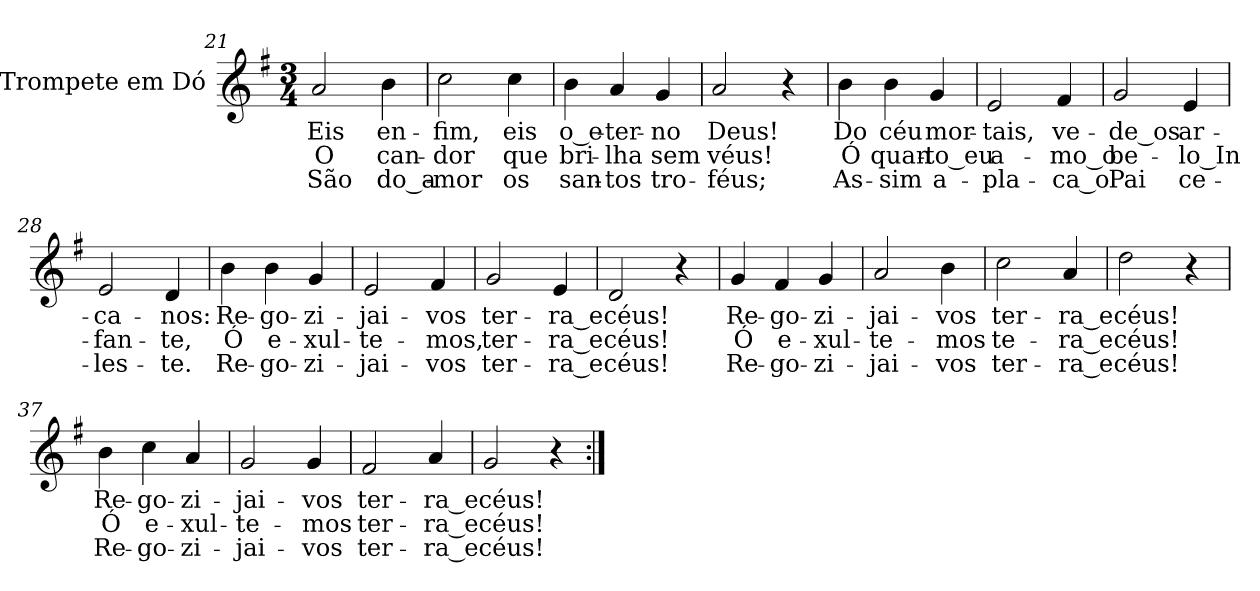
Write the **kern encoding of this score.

**kern	**text	**text	**text
*part1	*part1	*part1	*part1
*staff1	*staff1	*staff1	*staff1
*I"Trompete em Dó	*	*	*
*clefG2	*	*	*
*k[f#]	*	*	*
*G:	*	*	*
*M3/4	*	*	*
=21	=21	=21	=21
!	!LO:LY:b:color=#000000	!LO:LY:b:color=#000000	!LO:LY:b:color=#000000
2ai/	Eis	O	São
!	!LO:LY:b:color=#000000	!LO:LY:b:color=#000000	!LO:LY:b:color=#000000
4bi\	en-	can-	do_a-
=22	=22	=22	=22
!	!LO:LY:b:color=#000000	!LO:LY:b:color=#000000	!LO:LY:b:color=#000000
2cci\	-fim,	-dor	-mor
!	!LO:LY:b:color=#000000	!LO:LY:b:color=#000000	!LO:LY:b:color=#000000
4cci\	eis	que	os
=23	=23	=23	=23
!	!LO:LY:b:color=#000000	!LO:LY:b:color=#000000	!LO:LY:b:color=#000000
4bi\	o_e-	bri-	san-
!	!LO:LY:b:color=#000000	!LO:LY:b:color=#000000	!LO:LY:b:color=#000000
4ai/	-ter-	-lha	-tos
!	!LO:LY:b:color=#000000	!LO:LY:b:color=#000000	!LO:LY:b:color=#000000
4gi/	-no	sem	tro-
=24	=24	=24	=24
!	!LO:LY:b:color=#000000	!LO:LY:b:color=#000000	!LO:LY:b:color=#000000
2ai/	Deus!	véus!	-féus;
4r	.	.	.
!!LO:LB:g=z
=25	=25	=25	=25
!	!LO:LY:b:color=#000000	!LO:LY:b:color=#000000	!LO:LY:b:color=#000000
4bi\	Do	Ó	As-
!	!LO:LY:b:color=#000000	!LO:LY:b:color=#000000	!LO:LY:b:color=#000000
4bi\	céu	quan-	-sim
!	!LO:LY:b:color=#000000	!LO:LY:b:color=#000000	!LO:LY:b:color=#000000
4gi/	mor-	-to_eu	a-
=26	=26	=26	=26
!	!LO:LY:b:color=#000000	!LO:LY:b:color=#000000	!LO:LY:b:color=#000000
2ei/	-tais,	a-	-pla-
!	!LO:LY:b:color=#000000	!LO:LY:b:color=#000000	!LO:LY:b:color=#000000
4f#i/	ve-	-mo_o	-ca_o
=27	=27	=27	=27
!	!LO:LY:b:color=#000000	!LO:LY:b:color=#000000	!LO:LY:b:color=#000000
2gi/	-de_os	be-	Pai
!	!LO:LY:b:color=#000000	!LO:LY:b:color=#000000	!LO:LY:b:color=#000000
4ei/	ar-	-lo_In-	ce-
=28	=28	=28	=28
!	!LO:LY:b:color=#000000	!LO:LY:b:color=#000000	!LO:LY:b:color=#000000
2ei/	-ca-	-fan-	-les-
!	!LO:LY:b:color=#000000	!LO:LY:b:color=#000000	!LO:LY:b:color=#000000
4di/	-nos:	-te,	-te.
=29	=29	=29	=29
!	!LO:LY:b:color=#000000	!LO:LY:b:color=#000000	!LO:LY:b:color=#000000
4bi\	Re-	Ó	Re-
!	!LO:LY:b:color=#000000	!LO:LY:b:color=#000000	!LO:LY:b:color=#000000
4bi\	-go-	e-	-go-
!	!LO:LY:b:color=#000000	!LO:LY:b:color=#000000	!LO:LY:b:color=#000000
4gi/	-zi-	-xul-	-zi-
=30	=30	=30	=30
!	!LO:LY:b:color=#000000	!LO:LY:b:color=#000000	!LO:LY:b:color=#000000
2ei/	-jai-	-te-	-jai-
!	!LO:LY:b:color=#000000	!LO:LY:b:color=#000000	!LO:LY:b:color=#000000
4f#i/	-vos	-mos,	-vos
=31	=31	=31	=31
!	!LO:LY:b:color=#000000	!LO:LY:b:color=#000000	!LO:LY:b:color=#000000
2gi/	ter-	ter-	ter-
!	!LO:LY:b:color=#000000	!LO:LY:b:color=#000000	!LO:LY:b:color=#000000
4ei/	-ra_e	-ra_e	-ra_e
=32	=32	=32	=32
!	!LO:LY:b:color=#000000	!LO:LY:b:color=#000000	!LO:LY:b:color=#000000
2di/	céus!	céus!	céus!
4r	.	.	.
!!LO:LB:g=z
=33	=33	=33	=33
!	!LO:LY:b:color=#000000	!LO:LY:b:color=#000000	!LO:LY:b:color=#000000
4gi/	Re-	Ó	Re-
!	!LO:LY:b:color=#000000	!LO:LY:b:color=#000000	!LO:LY:b:color=#000000
4f#i/	-go-	e-	-go-
!	!LO:LY:b:color=#000000	!LO:LY:b:color=#000000	!LO:LY:b:color=#000000
4gi/	-zi-	-xul-	-zi-
=34	=34	=34	=34
!	!LO:LY:b:color=#000000	!LO:LY:b:color=#000000	!LO:LY:b:color=#000000
2ai/	-jai-	-te-	-jai-
!	!LO:LY:b:color=#000000	!LO:LY:b:color=#000000	!LO:LY:b:color=#000000
4bi\	-vos	-mos	-vos
=35	=35	=35	=35
!	!LO:LY:b:color=#000000	!LO:LY:b:color=#000000	!LO:LY:b:color=#000000
2cci\	ter-	te-	ter-
!	!LO:LY:b:color=#000000	!LO:LY:b:color=#000000	!LO:LY:b:color=#000000
4ai/	-ra_e	-ra_e	-ra_e
=36	=36	=36	=36
!	!LO:LY:b:color=#000000	!LO:LY:b:color=#000000	!LO:LY:b:color=#000000
2ddi\	céus!	céus!	céus!
4r	.	.	.
=37	=37	=37	=37
!	!LO:LY:b:color=#000000	!LO:LY:b:color=#000000	!LO:LY:b:color=#000000
4bi\	Re-	Ó	Re-
!	!LO:LY:b:color=#000000	!LO:LY:b:color=#000000	!LO:LY:b:color=#000000
4cci\	-go-	e-	-go-
!	!LO:LY:b:color=#000000	!LO:LY:b:color=#000000	!LO:LY:b:color=#000000
4ai/	-zi-	-xul-	-zi-
=38	=38	=38	=38
!	!LO:LY:b:color=#000000	!LO:LY:b:color=#000000	!LO:LY:b:color=#000000
2gi/	-jai-	-te-	-jai-
!	!LO:LY:b:color=#000000	!LO:LY:b:color=#000000	!LO:LY:b:color=#000000
4gi/	-vos	-mos	-vos
=39	=39	=39	=39
!	!LO:LY:b:color=#000000	!LO:LY:b:color=#000000	!LO:LY:b:color=#000000
2f#i/	ter-	ter-	ter-
!	!LO:LY:b:color=#000000	!LO:LY:b:color=#000000	!LO:LY:b:color=#000000
4ai/	-ra_e	-ra_e	-ra_e
=40	=40	=40	=40
!	!LO:LY:b:color=#000000	!LO:LY:b:color=#000000	!LO:LY:b:color=#000000
2gi/	céus!	céus!	céus!
4r	.	.	.
=:|!	=:|!	=:|!	=:|!
*-	*-	*-	*-
